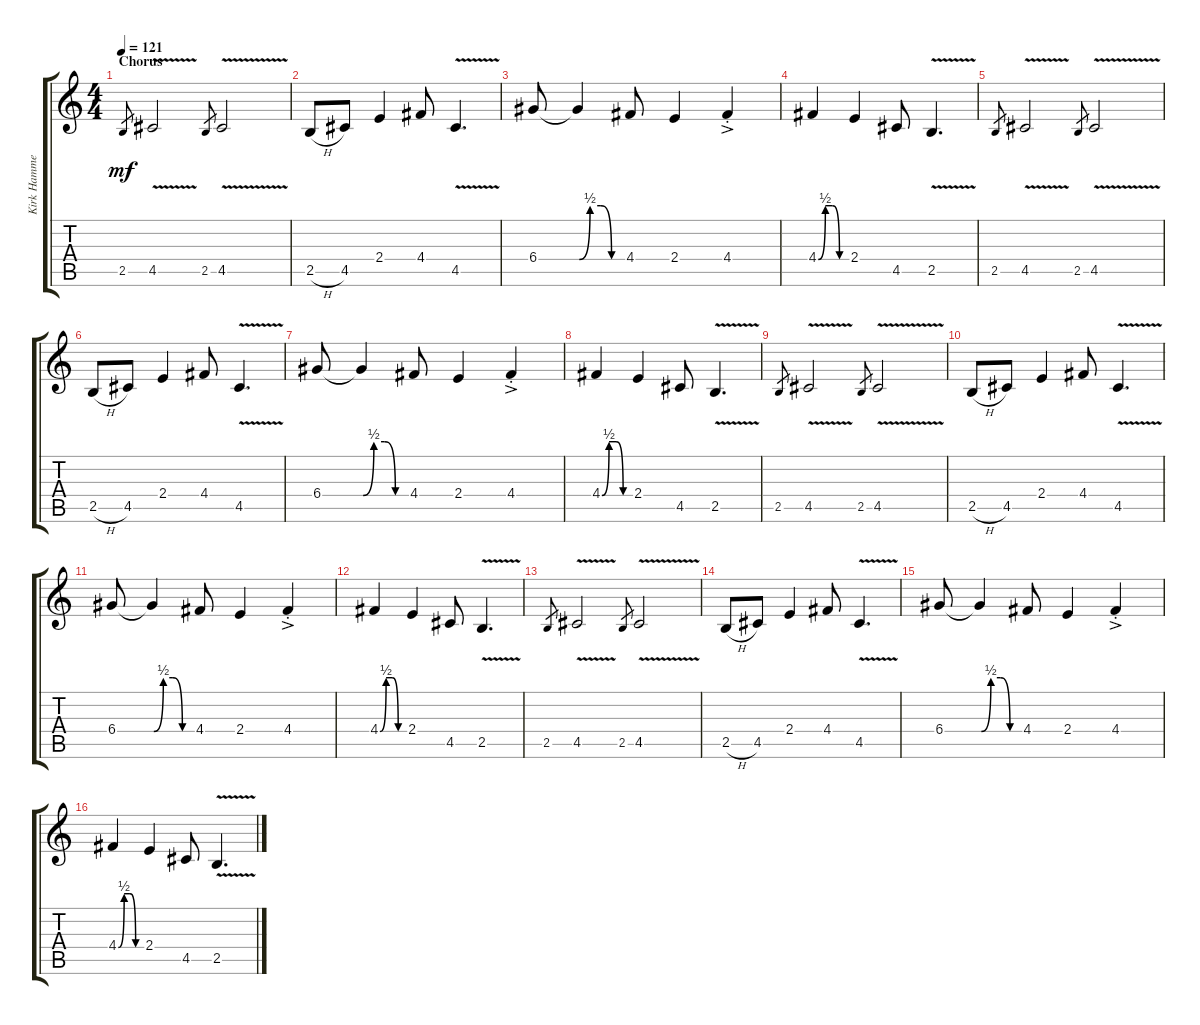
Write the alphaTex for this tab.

\track ("Kirk Hammett" "Kirk Hamme") {instrument distortionguitar}
\staff {score tabs}
\tuning (E4 B3 G3 D3 A2 E2) {hide}
\ts (4 4)
\section ("" "Chorus")
\tempo 121
\clef g2
\ks c
2.5.8{gr dy mf} 4.5{v}.2 2.5.8{gr} 4.5{v}.2 |
2.5{h}.8 4.5.8 2.4.4 4.4.8 4.5{v}.4{d} |
6.4.8 6.4{be (custom 0 0 15 2 30 2 45 0 60 0) t}.4 4.4.8 2.4.4 4.4{ac st}.4 |
4.4{be (custom 0 0 15 2 30 2 45 0 60 0)}.4 2.4.4 4.5.8 2.5{v}.4{d} |
2.5.8{gr} 4.5{v}.2 2.5.8{gr} 4.5{v}.2 |
2.5{h}.8 4.5.8 2.4.4 4.4.8 4.5{v}.4{d} |
6.4.8 6.4{be (custom 0 0 15 2 30 2 45 0 60 0) t}.4 4.4.8 2.4.4 4.4{ac st}.4 |
4.4{be (custom 0 0 15 2 30 2 45 0 60 0)}.4 2.4.4 4.5.8 2.5{v}.4{d} |
2.5.8{gr} 4.5{v}.2 2.5.8{gr} 4.5{v}.2 |
2.5{h}.8 4.5.8 2.4.4 4.4.8 4.5{v}.4{d} |
6.4.8 6.4{be (custom 0 0 15 2 30 2 45 0 60 0) t}.4 4.4.8 2.4.4 4.4{ac st}.4 |
4.4{be (custom 0 0 15 2 30 2 45 0 60 0)}.4 2.4.4 4.5.8 2.5{v}.4{d} |
2.5.8{gr} 4.5{v}.2 2.5.8{gr} 4.5{v}.2 |
2.5{h}.8 4.5.8 2.4.4 4.4.8 4.5{v}.4{d} |
6.4.8 6.4{be (custom 0 0 15 2 30 2 45 0 60 0) t}.4 4.4.8 2.4.4 4.4{ac st}.4 |
4.4{be (custom 0 0 15 2 30 2 45 0 60 0)}.4 2.4.4 4.5.8 2.5{v}.4{d}
